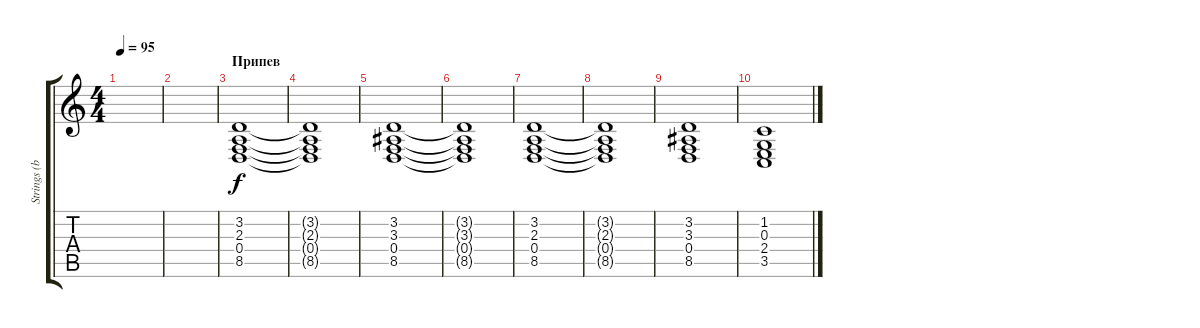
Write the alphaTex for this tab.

\track ("Strings (back)" "Strings (b") {instrument synthstrings2}
\staff {score tabs}
\tuning (E4 B3 G3 D3 A2 E2) {hide}
\ts (4 4)
\tempo 95
\clef g2
\ks c
|
|
\section ("" "Припев")
(3.2 2.3 0.4 8.5).1 |
(3.2{t} 2.3{t} 0.4{t} 8.5{t}).1 |
(3.2 3.3 0.4 8.5).1 |
(3.2{t} 3.3{t} 0.4{t} 8.5{t}).1 |
(3.2 2.3 0.4 8.5).1 |
(3.2{t} 2.3{t} 0.4{t} 8.5{t}).1 |
(3.2 3.3 0.4 8.5).1 |
(1.2 0.3 2.4 3.5).1
